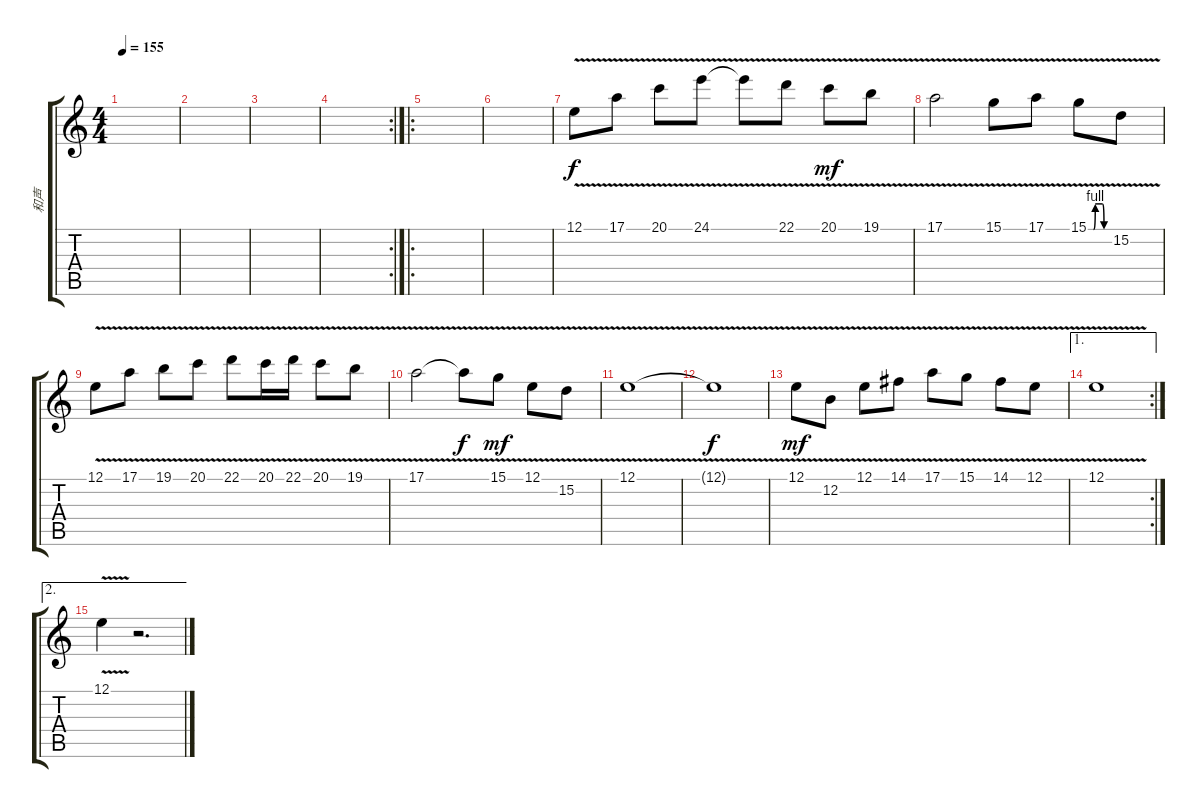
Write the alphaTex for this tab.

\track ("和声" "和声") {instrument whistle}
\staff {score tabs}
\tuning (E4 B3 G3 D3 A2 E2) {hide}
\ts (4 4)
\tempo 155
\clef g2
\ks c
|
|
|
\rc 2
|
\ro
|
|
12.1{v}.8 17.1{v}.8 20.1{v}.8 24.1{v}.8 24.1{t}.8{dy f} 22.1{v}.8 20.1{v}.8{dy mf} 19.1{v}.8 |
17.1{v}.2 15.1{v}.8 17.1{v}.8 15.1{be (custom 0 0 15 0 20 4 40 4 45 0 60 0) v}.8 15.2{v}.8 |
12.1{v}.8 17.1{v}.8 19.1{v}.8 20.1{v}.8 22.1{v}.8 20.1{v}.16 22.1{v}.16 20.1{v}.8 19.1{v}.8 |
17.1{v}.2 17.1{t}.8{dy f} 15.1{v}.8{dy mf} 12.1{v}.8 15.2{v}.8 |
12.1{v}.1 |
12.1{t}.1{dy f} |
12.1{v}.8{dy mf} 12.2{v}.8 12.1{v}.8 14.1{v}.8 17.1{v}.8 15.1{v}.8 14.1{v}.8 12.1{v}.8 |
\ae 1
\rc 2
12.1{v}.1 |
\ae 2
12.1{v}.4 r.2{d}
